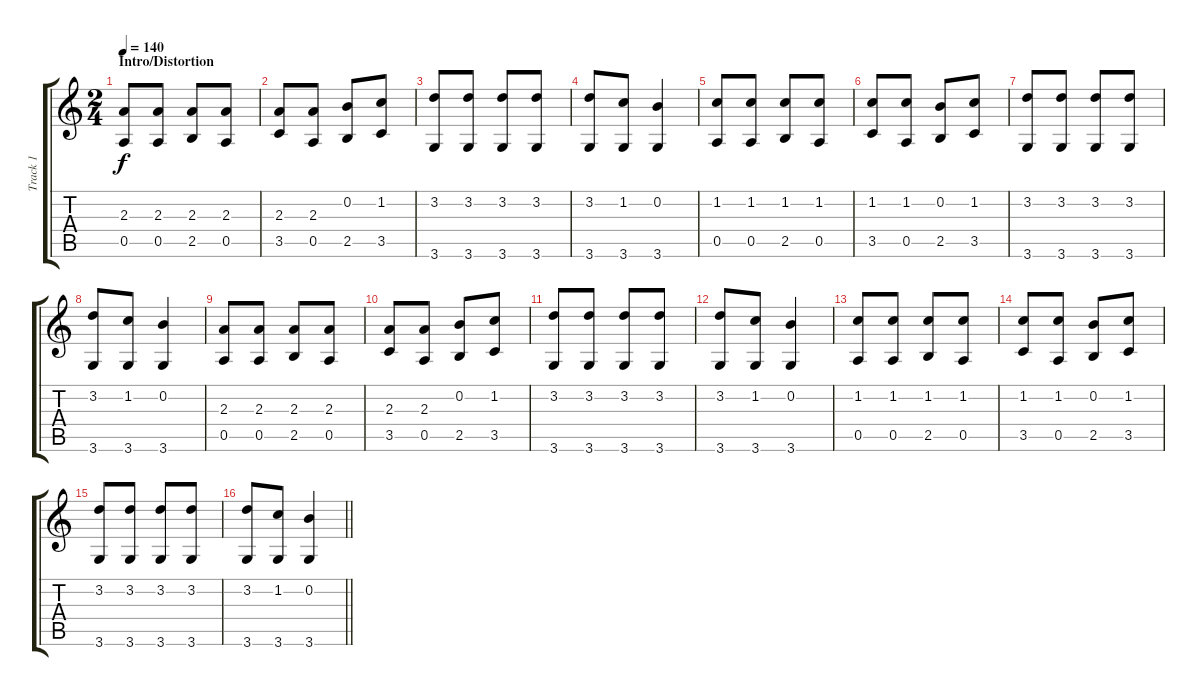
\track ("Track 1" "Track 1") {instrument acousticguitarsteel}
\staff {score tabs}
\tuning (E4 B3 G3 D3 A2 E2) {hide}
\ts (2 4)
\section ("" "Intro/Distortion ")
\tempo 140
\clef g2
\ks c
(2.3 0.5).8{dy f} (2.3 0.5).8 (2.3 2.5).8 (2.3 0.5).8 |
(2.3 3.5).8 (2.3 0.5).8 (0.2 2.5).8 (1.2 3.5).8 |
(3.2 3.6).8 (3.2 3.6).8 (3.2 3.6).8 (3.2 3.6).8 |
(3.2 3.6).8 (1.2 3.6).8 (0.2 3.6).4 |
(1.2 0.5).8 (1.2 0.5).8 (1.2 2.5).8 (1.2 0.5).8 |
(1.2 3.5).8 (1.2 0.5).8 (0.2 2.5).8 (1.2 3.5).8 |
(3.2 3.6).8 (3.2 3.6).8 (3.2 3.6).8 (3.2 3.6).8 |
(3.2 3.6).8 (1.2 3.6).8 (0.2 3.6).4 |
(2.3 0.5).8 (2.3 0.5).8 (2.3 2.5).8 (2.3 0.5).8 |
(2.3 3.5).8 (2.3 0.5).8 (0.2 2.5).8 (1.2 3.5).8 |
(3.2 3.6).8 (3.2 3.6).8 (3.2 3.6).8 (3.2 3.6).8 |
(3.2 3.6).8 (1.2 3.6).8 (0.2 3.6).4 |
(1.2 0.5).8 (1.2 0.5).8 (1.2 2.5).8 (1.2 0.5).8 |
(1.2 3.5).8 (1.2 0.5).8 (0.2 2.5).8 (1.2 3.5).8 |
(3.2 3.6).8 (3.2 3.6).8 (3.2 3.6).8 (3.2 3.6).8 |
\barLineRight lightlight
(3.2 3.6).8 (1.2 3.6).8 (0.2 3.6).4
